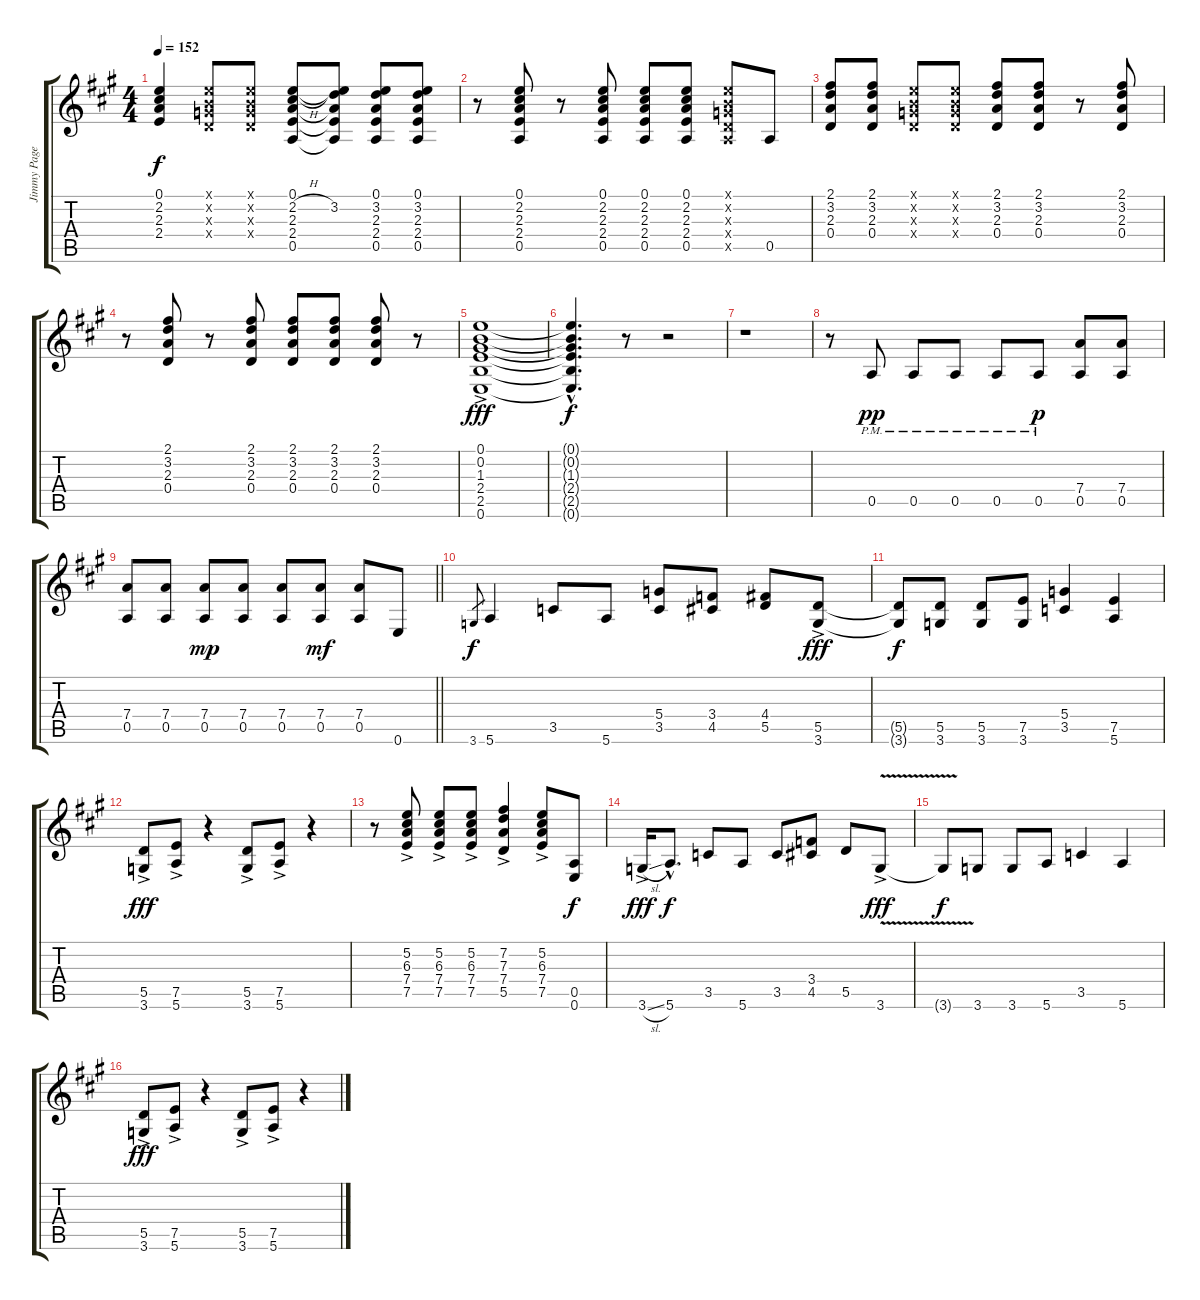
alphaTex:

\track ("Jimmy Page" "Jimmy Page") {instrument overdrivenguitar}
\staff {score tabs}
\tuning (E4 B3 G3 D3 A2 E2) {hide}
\ts (4 4)
\tempo 152
\clef g2
\ks a
(0.1 2.2 2.3 2.4).4{dy f} (0.1{x} 0.2{x} 0.3{x} 0.4{x}).8 (0.1{x} 0.2{x} 0.3{x} 0.4{x}).8 (0.1 2.2{h} 2.3 2.4 0.5).8 (0.1{t} 3.2 2.3{t} 2.4{t} 0.5{t}).8 (0.1 3.2 2.3 2.4 0.5).8 (0.1 3.2 2.3 2.4 0.5).8 |
r.8 (0.1 2.2 2.3 2.4 0.5).8 r.8 (0.1 2.2 2.3 2.4 0.5).8 (0.1 2.2 2.3 2.4 0.5).8 (0.1 2.2 2.3 2.4 0.5).8 (0.1{x} 0.2{x} 0.3{x} 0.4{x} 0.5{x}).8 0.5.8 |
(2.1 3.2 2.3 0.4).8 (2.1 3.2 2.3 0.4).8 (0.1{x} 0.2{x} 0.3{x} 0.4{x}).8 (0.1{x} 0.2{x} 0.3{x} 0.4{x}).8 (2.1 3.2 2.3 0.4).8 (2.1 3.2 2.3 0.4).8 r.8 (2.1 3.2 2.3 0.4).8 |
r.8 (2.1 3.2 2.3 0.4).8 r.8 (2.1 3.2 2.3 0.4).8 (2.1 3.2 2.3 0.4).8 (2.1 3.2 2.3 0.4).8 (2.1 3.2 2.3 0.4).8 r.8 |
(0.1 0.2 1.3 2.4 2.5 0.6{ac}).1{dy fff} |
(0.1{hac t} 0.2{hac t} 1.3{hac t} 2.4{hac t} 2.5{hac t} 0.6{hac t}).4{d dy f} r.8 r.2 |
r.1 |
r.8 0.5{pm}.8{dy pp} 0.5{pm}.8 0.5{pm}.8 0.5{pm}.8 0.5{pm}.8{dy p} (7.4 0.5).8 (7.4 0.5).8 |
\barLineRight lightlight
(7.4 0.5).8 (7.4 0.5).8 (7.4 0.5).8{dy mp} (7.4 0.5).8 (7.4 0.5).8 (7.4 0.5).8{dy mf} (7.4 0.5).8 0.6.8 |
3.6.8{gr dy f} 5.6.4 3.5.8 5.6.8 (5.4 3.5).8 (3.4 4.5).8 (4.4 5.5).8 (5.5 3.6{ac}).8{dy fff} |
(5.5{t} 3.6{t}).8{dy f} (5.5 3.6).8 (5.5 3.6).8 (7.5 3.6).8 (5.4 3.5).4 (7.5 5.6).4 |
(5.5 3.6{ac}).8{dy fff} (7.5 5.6{ac}).8 r.4 (5.5 3.6{ac}).8 (7.5 5.6{ac}).8 r.4 |
r.8 (5.2 6.3 7.4 7.5{ac}).8 (5.2 6.3 7.4 7.5{ac}).8 (5.2 6.3 7.4 7.5{ac}).8 (7.2 7.3 7.4 5.5{ac}).4 (5.2 6.3 7.4 7.5{ac}).8 (0.5 0.6).8{dy f} |
3.6{sl ac}.16{dy fff} 5.6{hac}.8{d dy f} 3.5.8 5.6.8 3.5.8 (3.4 4.5).8 5.5.8 3.6{v ac}.8{dy fff} |
3.6{t}.8{dy f} 3.6.8 3.6.8 5.6.8 3.5.4 5.6.4 |
(5.5 3.6{ac}).8{dy fff} (7.5 5.6{ac}).8 r.4 (5.5 3.6{ac}).8 (7.5 5.6{ac}).8 r.4
